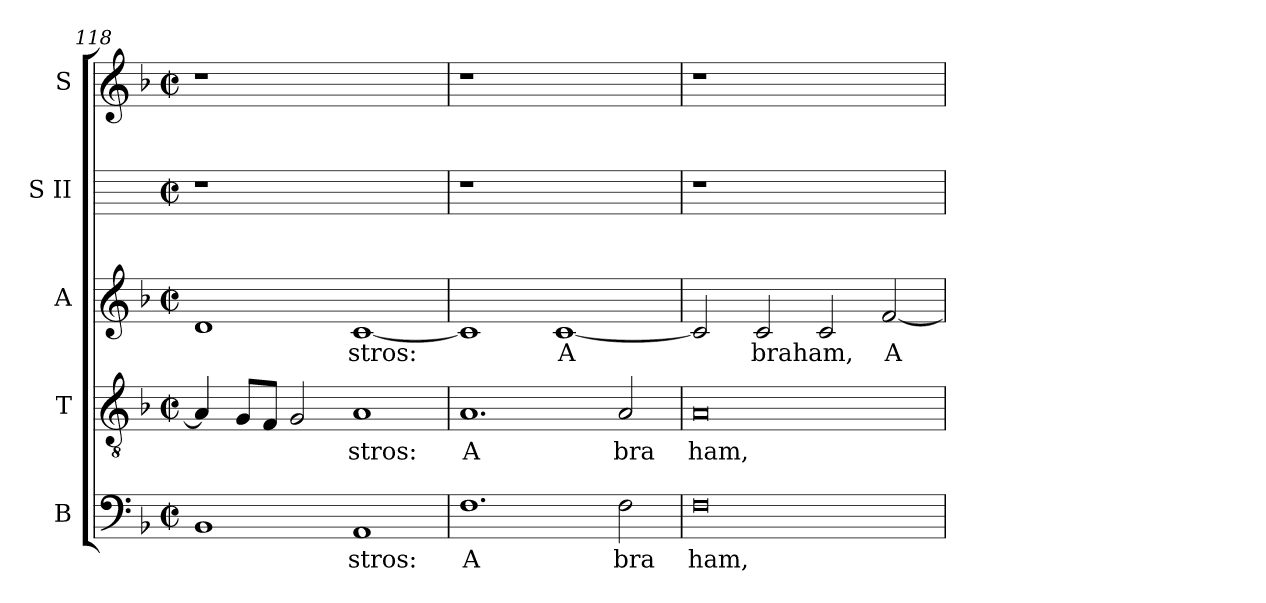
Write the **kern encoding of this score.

**kern	**text	**kern	**text	**kern	**text	**kern	**kern
*part5	*part5	*part4	*part4	*part3	*part3	*part2	*part1
*staff5	*staff5	*staff4	*staff4	*staff3	*staff3	*staff2	*staff1
*I"B	*	*I"T	*	*I"A	*	*I"S II	*I"S
*I'B	*	*I'T	*	*I'A	*	*	*I'S
*clefF4	*	*clefGv2	*	*clefG2	*	*	*clefG2
*k[b-]	*	*k[b-]	*	*k[b-]	*	*k[]	*k[b-]
*F:	*	*F:	*	*F:	*	*C:	*F:
*M2/2	*	*M2/2	*	*M2/2	*	*M2/2	*M2/2
*met(c|)	*	*met(c|)	*	*met(c|)	*	*met(c|)	*met(c|)
=118	=118	=118	=118	=118	=118	=118	=118
!	!LO:LY:b:cj	!	!LO:LY:b:cj	!	!LO:LY:b:cj	!	!
1BB-	.	4A/]	.	1d	--	1r	1r
!	!	!	!LO:LY:b:cj	!	!	!	!
.	.	8G/L	.	.	.	.	.
!	!	!	!LO:LY:b:cj	!	!	!	!
.	.	8F/J	.	.	.	.	.
!	!	!	!LO:LY:b:cj	!	!	!	!
.	.	2G/	.	.	.	.	.
!	!LO:LY:b:cj	!	!LO:LY:b:cj	!	!LO:LY:b:cj	!	!
1AA	stros:	1A	stros:	[<1c	-stros:	1ryy	1ryy
!!LO:LB:g=z
=119	=119	=119	=119	=119	=119	=119	=119
!	!LO:LY:b:cj	!	!LO:LY:b:cj	!	!LO:LY:b:cj	!	!
1.F	A	1.A	A	1c]	.	1r	1r
!	!	!	!	!	!LO:LY:b:cj	!	!
.	.	.	.	[<1c	A	1ryy	1ryy
!	!LO:LY:b:cj	!	!LO:LY:b:cj	!	!	!	!
2F\	bra	2A/	bra	.	.	.	.
=120	=120	=120	=120	=120	=120	=120	=120
!	!LO:LY:b:cj	!	!LO:LY:b:cj	!	!LO:LY:b:cj	!	!
0F	ham,	0A	ham,	2c/]	.	1r	1r
!	!	!	!	!	!LO:LY:b:cj	!	!
.	.	.	.	2c/	braham,	.	.
!	!	!	!	!	!LO:LY:b:cj	!	!
.	.	.	.	2c/	.	1ryy	1ryy
!	!	!	!	!	!LO:LY:b:cj	!	!
.	.	.	.	[<2f/	A	.	.
=	=	=	=	=	=	=	=
*-	*-	*-	*-	*-	*-	*-	*-
